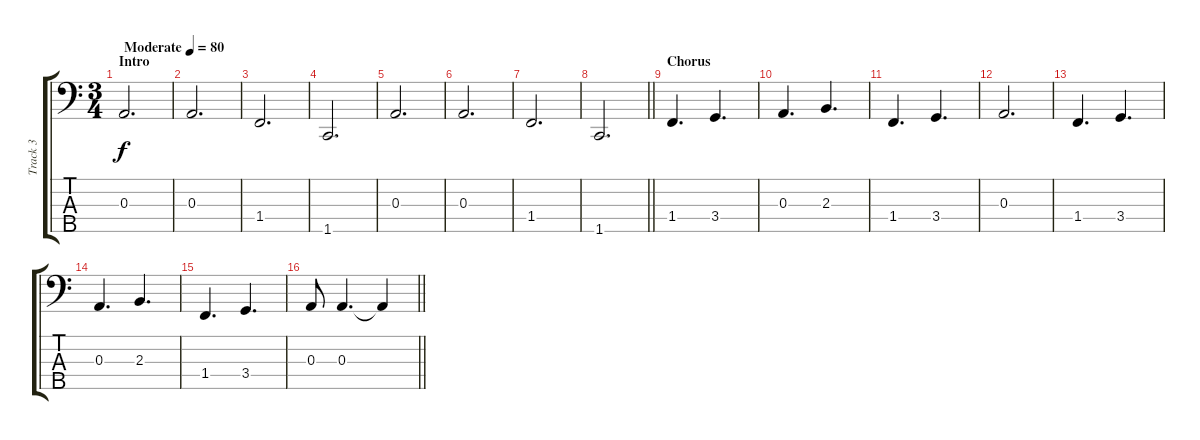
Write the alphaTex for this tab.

\track ("Track 3" "Track 3") {instrument electricbassfinger}
\staff {score tabs}
\tuning (G2 D2 A1 E1 B0) {hide}
\ts (3 4)
\section ("" "Intro")
\tempo (80 "Moderate")
\clef f4
\ks c
0.3.2{d dy f instrument electricbassfinger} |
0.3.2{d} |
1.4.2{d} |
1.5.2{d} |
0.3.2{d} |
0.3.2{d} |
1.4.2{d} |
\barLineRight lightlight
1.5.2{d} |
\section ("" "Chorus")
1.4.4{d} 3.4.4{d} |
0.3.4{d} 2.3.4{d} |
1.4.4{d} 3.4.4{d} |
0.3.2{d} |
1.4.4{d} 3.4.4{d} |
0.3.4{d} 2.3.4{d} |
1.4.4{d} 3.4.4{d} |
\barLineRight lightlight
0.3.8 0.3.4{d} 0.3{t}.4
